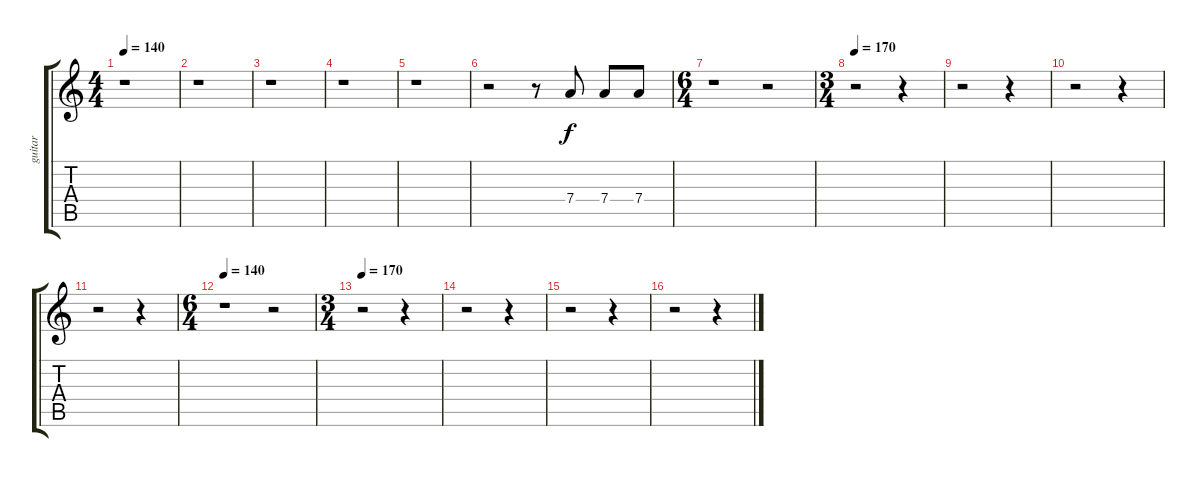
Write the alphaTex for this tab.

\track ("guitar" "guitar") {instrument acousticguitarsteel}
\staff {score tabs}
\tuning (E4 B3 G3 D3 A2 E2) {hide}
\ts (4 4)
\tempo 140
\clef g2
\ks c
r.1{dy f} |
r.1 |
r.1 |
r.1 |
r.1 |
r.2{instrument overdrivenguitar} r.8 7.4.8 7.4.8 7.4.8 |
\ts (6 4)
r.1{instrument acousticguitarsteel} r.2 |
\ts (3 4)
\tempo 170
r.2 r.4 |
r.2 r.4 |
r.2 r.4 |
r.2 r.4 |
\ts (6 4)
\tempo 140
r.1 r.2 |
\ts (3 4)
\tempo 170
r.2 r.4 |
r.2 r.4 |
r.2 r.4 |
r.2 r.4
